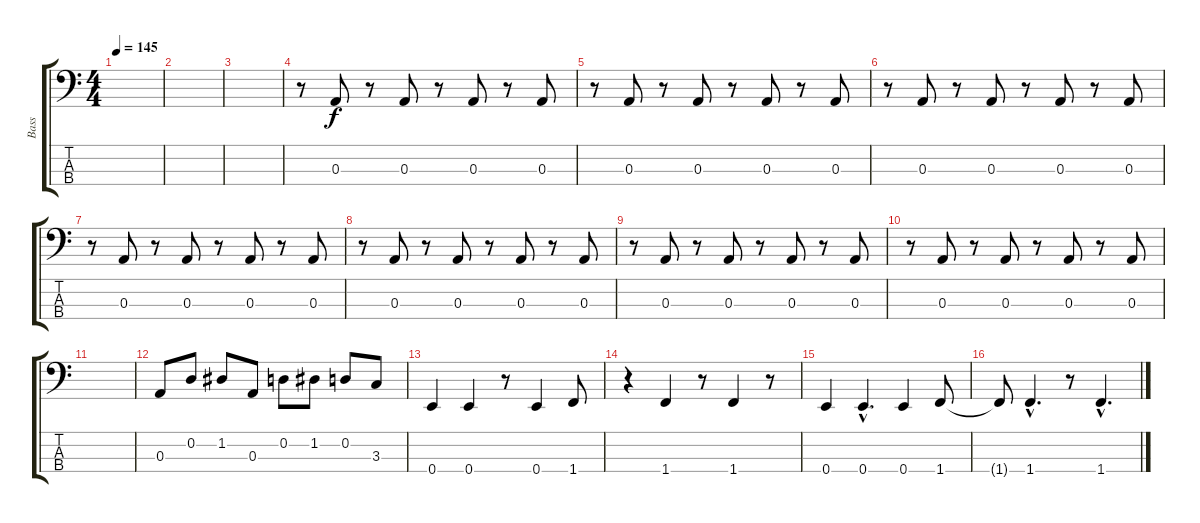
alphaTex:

\track ("Bass" "Bass") {instrument synthbass2}
\staff {score tabs}
\tuning (G2 D2 A1 E1) {hide}
\ts (4 4)
\tempo 145
\clef f4
\ks c
|
|
|
r.8 0.3.8 r.8 0.3.8 r.8 0.3.8 r.8 0.3.8 |
r.8 0.3.8 r.8 0.3.8 r.8 0.3.8 r.8 0.3.8 |
r.8 0.3.8 r.8 0.3.8 r.8 0.3.8 r.8 0.3.8 |
r.8 0.3.8 r.8 0.3.8 r.8 0.3.8 r.8 0.3.8 |
r.8 0.3.8 r.8 0.3.8 r.8 0.3.8 r.8 0.3.8 |
r.8 0.3.8 r.8 0.3.8 r.8 0.3.8 r.8 0.3.8 |
r.8 0.3.8 r.8 0.3.8 r.8 0.3.8 r.8 0.3.8 |
|
0.3.8 0.2.8 1.2.8 0.3.8 0.2.8 1.2.8 0.2.8 3.3.8 |
0.4.4 0.4.4 r.8 0.4.4 1.4.8 |
r.4 1.4.4 r.8 1.4.4 r.8 |
0.4.4 0.4{hac}.4{d} 0.4.4 1.4.8 |
1.4{t}.8 1.4{hac}.4{d} r.8 1.4{hac}.4{d}
